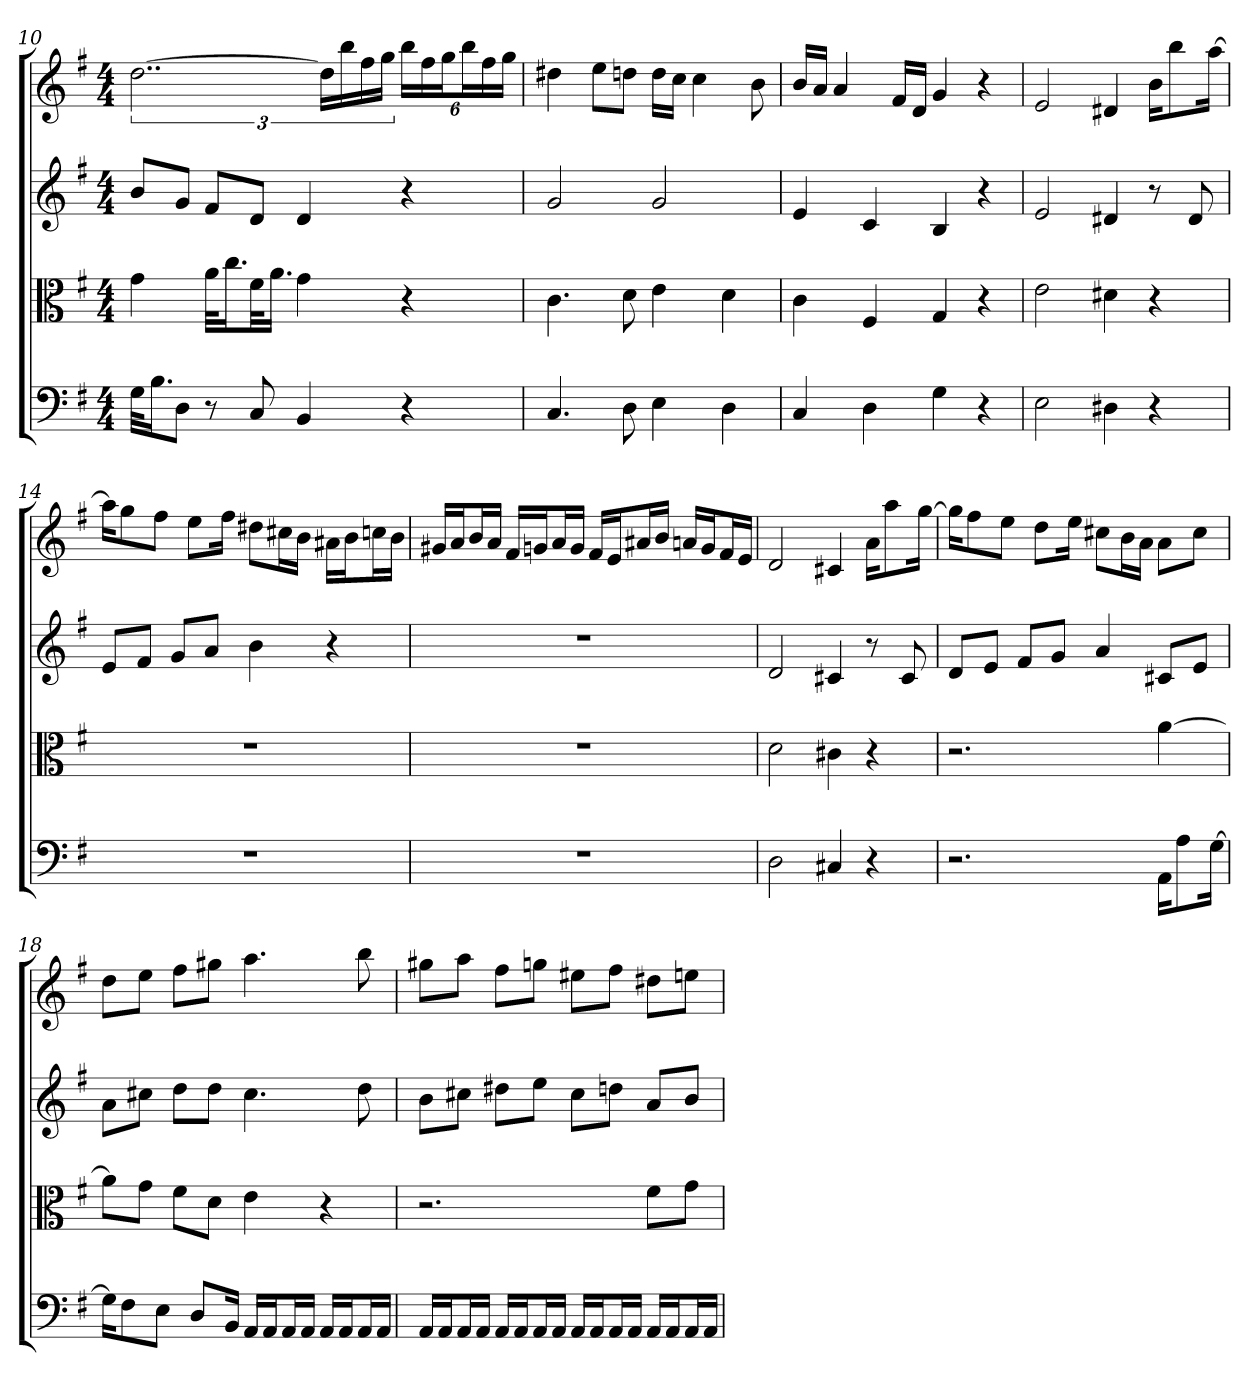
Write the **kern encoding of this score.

**kern	**kern	**kern	**kern
*part4	*part3	*part2	*part1
*staff4	*staff3	*staff2	*staff1
*clefF4	*clefC3	*	*
*k[f#]	*k[f#]	*k[f#]	*k[f#]
*G:	*G:	*G:	*G:
*M4/4	*M4/4	*M4/4	*M4/4
=10	=10	=10	=10
32G\KLL	4g	8bL	[3..dd
16.B\J	.	.	.
8D\J	.	8gJ	.
8r	32a\KLL	8f#L	.
.	16.cc\J	.	.
8C	32f#\KL	8dJ	.
.	16.a\JJ	.	.
4BB	4g	4d	.
.	.	.	24ddLL]
.	.	.	24bb
.	.	.	24ff#
.	.	.	24ggJJ
4r	4r	4r	24bbLL
.	.	.	24ff#
.	.	.	24ggJ
.	.	.	24bbL
.	.	.	24ff#
.	.	.	24ggJJ
=11	=11	=11	=11
4.C	4.c	2g	4dd#X
.	.	.	8eeL
8D	8d	.	8ddnJ
4E	4e	2g	16ddLL
.	.	.	16ccJJ
.	.	.	4cc
4D	4d	.	.
.	.	.	8b
=12	=12	=12	=12
4C	4c	4e	16bLL
.	.	.	16aJJ
.	.	.	4a
4D	4F#	4c	.
.	.	.	16f#LL
.	.	.	16dJJ
4G	4G	4B	4g
4r	4r	4r	4r
=13	=13	=13	=13
2E	2e	2e	2e
4D#X	4d#X	4d#X	4d#X
4r	4r	8r	16bKL
.	.	.	8bb
.	.	8d#	.
.	.	.	[16aaJk
=14	=14	=14	=14
1r	1r	8eL	16aaKL]
.	.	.	8gg
.	.	8f#J	.
.	.	.	8ff#J
.	.	8gL	.
.	.	.	8eeL
.	.	8aJ	.
.	.	.	16ff#Jk
.	.	4b	8dd#XL
.	.	.	16cc#XL
.	.	.	16bJJ
.	.	4r	16a#XLL
.	.	.	16bJ
.	.	.	16ccnL
.	.	.	16bJJ
=15	=15	=15	=15
1r	1r	1r	16g#XLL
.	.	.	16aJ
.	.	.	16bL
.	.	.	16aJJ
.	.	.	16f#LL
.	.	.	16gnJ
.	.	.	16aL
.	.	.	16gJJ
.	.	.	16f#LL
.	.	.	16eJ
.	.	.	16a#XL
.	.	.	16bJJ
.	.	.	16anLL
.	.	.	16gJ
.	.	.	16f#L
.	.	.	16eJJ
=16	=16	=16	=16
2D	2d	2d	2d
4C#X	4c#X	4c#X	4c#X
4r	4r	8r	16aKL
.	.	.	8aa
.	.	8c#	.
.	.	.	[16ggJk
=17	=17	=17	=17
2.r	2.r	8dL	16ggKL]
.	.	.	8ff#
.	.	8eJ	.
.	.	.	8eeJ
.	.	8f#L	.
.	.	.	8ddL
.	.	8gJ	.
.	.	.	16eeJk
.	.	4a	8cc#XL
.	.	.	16bL
.	.	.	16aJJ
16AA\KL	[4a	8c#XL	8aL
8A\	.	.	.
.	.	8eJ	8cc#J
[16G\Jk	.	.	.
=18	=18	=18	=18
16G\KL]	8a\L]	8aL	8ddL
8F#\	.	.	.
.	8g\J	8cc#XJ	8eeJ
8E\J	.	.	.
.	8f#\L	8ddL	8ff#L
8D/L	.	.	.
.	8d\J	8ddJ	8gg#XJ
16BB/Jk	.	.	.
16AA/LL	4e	4.cc#	4.aa
16AA/J	.	.	.
16AA/L	.	.	.
16AA/JJ	.	.	.
16AA/LL	4r	.	.
16AA/J	.	.	.
16AA/L	.	8dd	8bb
16AA/JJ	.	.	.
=19	=19	=19	=19
16AA/LL	2.r	8bL	8gg#XL
16AA/J	.	.	.
16AA/L	.	8cc#XJ	8aaJ
16AA/JJ	.	.	.
16AA/LL	.	8dd#XL	8ff#L
16AA/J	.	.	.
16AA/L	.	8eeJ	8ggnJ
16AA/JJ	.	.	.
16AA/LL	.	8cc#L	8ee#XL
16AA/J	.	.	.
16AA/L	.	8ddnJ	8ff#J
16AA/JJ	.	.	.
16AA/LL	8f#\L	8aL	8dd#XL
16AA/J	.	.	.
16AA/L	8g\J	8bJ	8eenJ
16AA/JJ	.	.	.
=	=	=	=
*-	*-	*-	*-
